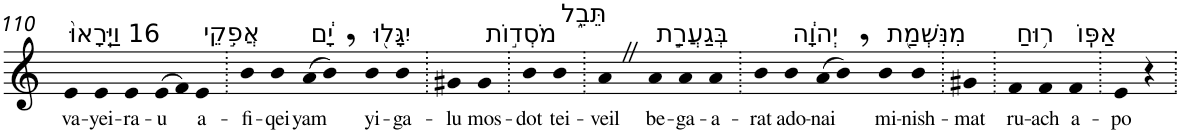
**kern	**text
*part1	*part1
*staff1	*staff1
*I"Piano	*
*I'Pno	*
!!LO:PB:g=z
*clefG2	*
*k[]	*
=110	=110
!LO:TX:a:t=16 וַיֵּֽרָאוּ֙	!
!	!LO:LY:b
4e	va-
!	!LO:LY:b
4e	-yei-
!	!LO:LY:b
4e	-ra-
!	!LO:LY:b
(>8e	-u
8f)	.
!LO:TX:a:t=אֲפִ֣קֵי	!
!	!LO:LY:b
4e	a-
=111.	=111.
!	!LO:LY:b
4b	-fi-
!	!LO:LY:b
4b	-qei
!LO:TX:a:t=יָ֔ם	!
!	!LO:LY:b
(>8a	yam
8b,)	.
!LO:TX:a:t=יִגָּל֖וּ	!
!	!LO:LY:b
4b	yi-
!	!LO:LY:b
4b	-ga-
=112.	=112.
!	!LO:LY:b
4g#X	-lu
!LO:TX:a:t=מֹסְד֣וֹת	!
!	!LO:LY:b
4g#	mos-
=113.	=113.
!	!LO:LY:b
4b	-dot
!LO:TX:a:t=תֵּבֵ֑ל	!
!	!LO:LY:b
4b	tei-
=114.	=114.
!	!LO:LY:b
4aZ	-veil
!LO:TX:a:t=בְּגַעֲרַ֣ת	!
!	!LO:LY:b
4a	be-
!	!LO:LY:b
4a	-ga-
!	!LO:LY:b
4a	-a-
=115.	=115.
!	!LO:LY:b
4b	-rat
!LO:TX:a:t=יְהוָ֔ה	!
!	!LO:LY:b
4b	ado-
!	!LO:LY:b
(>8a	-nai
8b,)	.
!LO:TX:a:t=מִנִּשְׁמַ֖ת	!
!	!LO:LY:b
4b	mi-
!	!LO:LY:b
4b	-nish-
=116.	=116.
!	!LO:LY:b
4g#X	-mat
=117.	=117.
!LO:TX:a:t=ר֥וּחַ	!
!	!LO:LY:b
4f	ru-
!	!LO:LY:b
4f	-ach
!LO:TX:a:t=אַפּֽוֹ	!
!	!LO:LY:b
4f	a-
=118.	=118.
!	!LO:LY:b
4e	-po
4r	.
=.	=.
*-	*-
